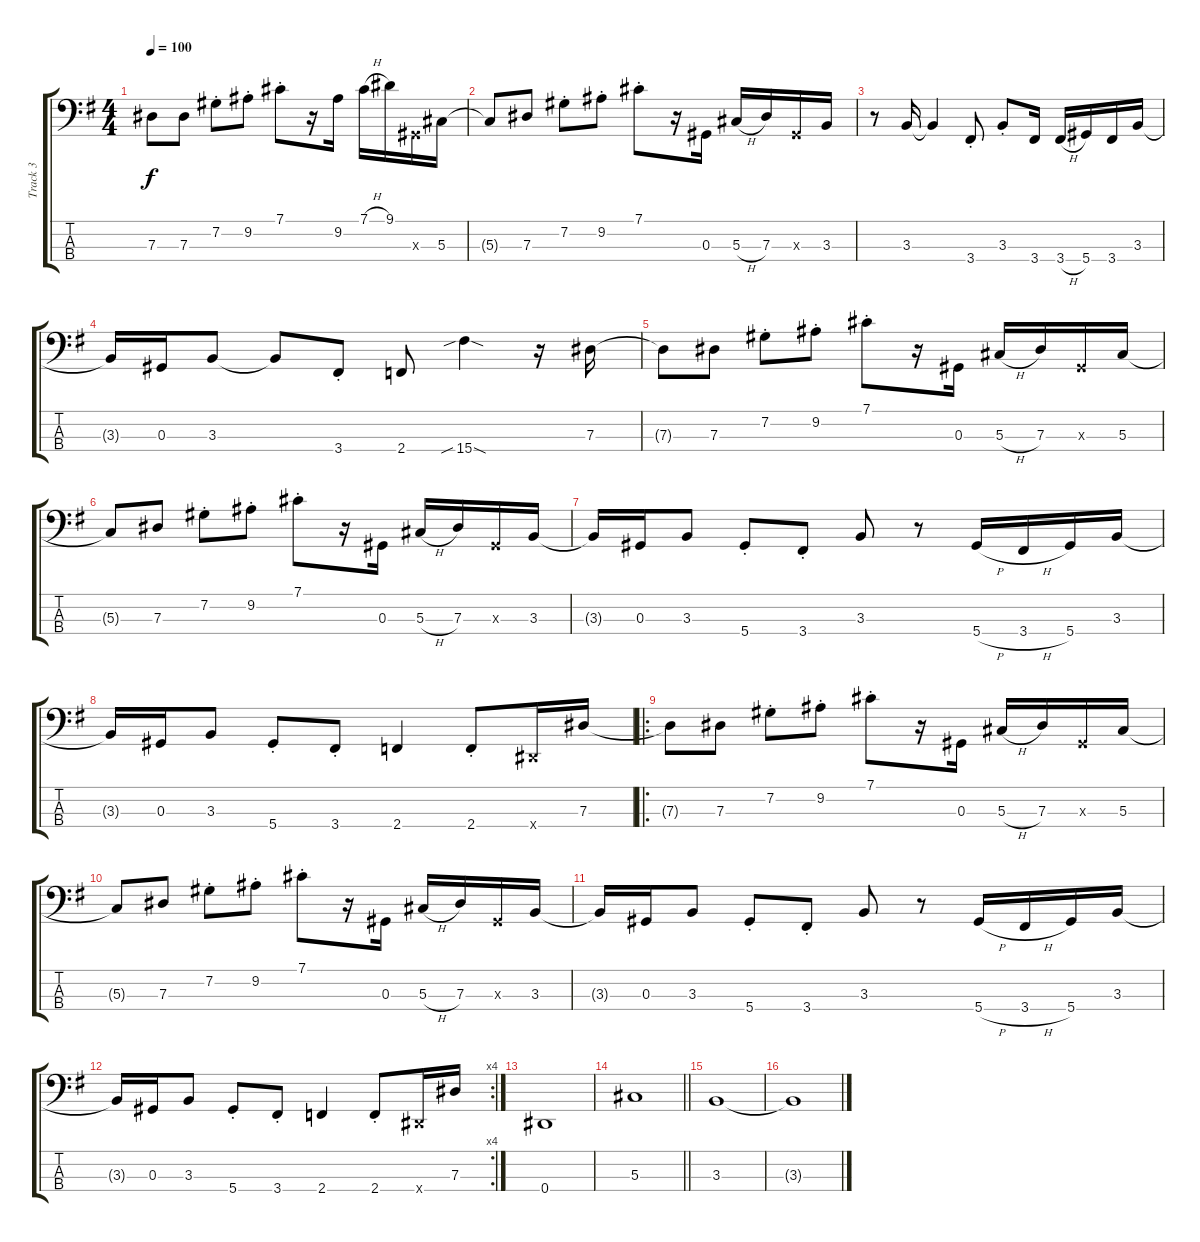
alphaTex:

\track ("Track 3" "Track 3") {instrument electricbassfinger}
\staff {score tabs}
\tuning (Gb2 Db2 Ab1 Eb1) {hide}
\ts (4 4)
\tempo 100
\clef f4
\ks g
7.3{t}.8{dy f} 7.3.8 7.2{st}.8 9.2{st}.8 7.1{st}.8 r.16 9.2.16 7.1{h}.16 9.1.16 0.3{x}.16 5.3.16 |
5.3{t}.8 7.3.8 7.2{st}.8 9.2{st}.8 7.1{st}.8 r.16 0.3.16 5.3{h}.16 7.3.16 0.3{x}.16 3.3.16 |
r.8 3.3.16 3.3{t}.4 3.4{st}.8 3.3{st}.8 3.4.16 3.4{h}.16 5.4.16 3.4.16 3.3.16 |
3.3{t}.16 0.3.16 3.3.8 3.3{t}.8 3.4{st}.8 2.4.8 15.4{sib sod}.4 r.16 7.3.16 |
7.3{t}.8 7.3.8 7.2{st}.8 9.2{st}.8 7.1{st}.8 r.16 0.3.16 5.3{h}.16 7.3.16 0.3{x}.16 5.3.16 |
5.3{t}.8 7.3.8 7.2{st}.8 9.2{st}.8 7.1{st}.8 r.16 0.3.16 5.3{h}.16 7.3.16 0.3{x}.16 3.3.16 |
3.3{t}.16 0.3.16 3.3.8 5.4{st}.8 3.4{st}.8 3.3.8 r.8 5.4{h}.16 3.4{h}.16 5.4.16 3.3.16 |
3.3{t}.16 0.3.16 3.3.8 5.4{st}.8 3.4{st}.8 2.4.4 2.4{st}.8 0.4{x}.16 7.3.16 |
\ro
7.3{t}.8 7.3.8 7.2{st}.8 9.2{st}.8 7.1{st}.8 r.16 0.3.16 5.3{h}.16 7.3.16 0.3{x}.16 5.3.16 |
5.3{t}.8 7.3.8 7.2{st}.8 9.2{st}.8 7.1{st}.8 r.16 0.3.16 5.3{h}.16 7.3.16 0.3{x}.16 3.3.16 |
3.3{t}.16 0.3.16 3.3.8 5.4{st}.8 3.4{st}.8 3.3.8 r.8 5.4{h}.16 3.4{h}.16 5.4.16 3.3.16 |
\rc 4
3.3{t}.16 0.3.16 3.3.8 5.4{st}.8 3.4{st}.8 2.4.4 2.4{st}.8 0.4{x}.16 7.3.16 |
0.4.1 |
\barLineRight lightlight
5.3.1 |
3.3.1 |
3.3{t}.1
